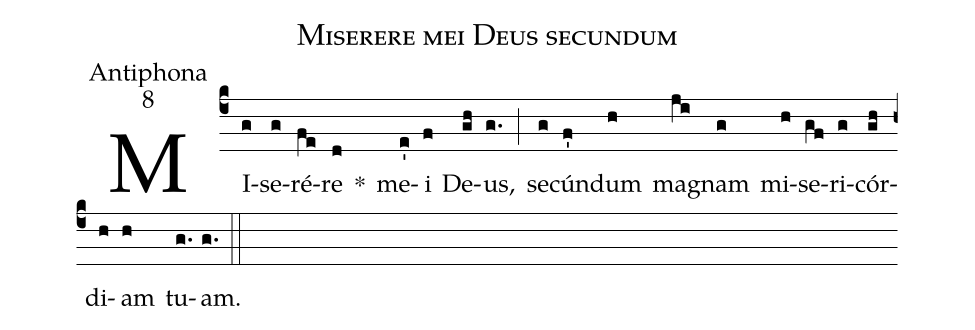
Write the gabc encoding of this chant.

name:Miserere mei Deus secundum;
office-part:Antiphona;
mode:8;
%%
(c4) MI(g)se(g)ré(fe)re(d) *() me(e')i(f) De(gh)us,(g.) (;) se(g)cún(f')dum(h) ma(ji)gnam(g) mi(h)se(gf)ri(g)cór(gh)di(h)am(h) tu(g.)am.(g.) (::)
